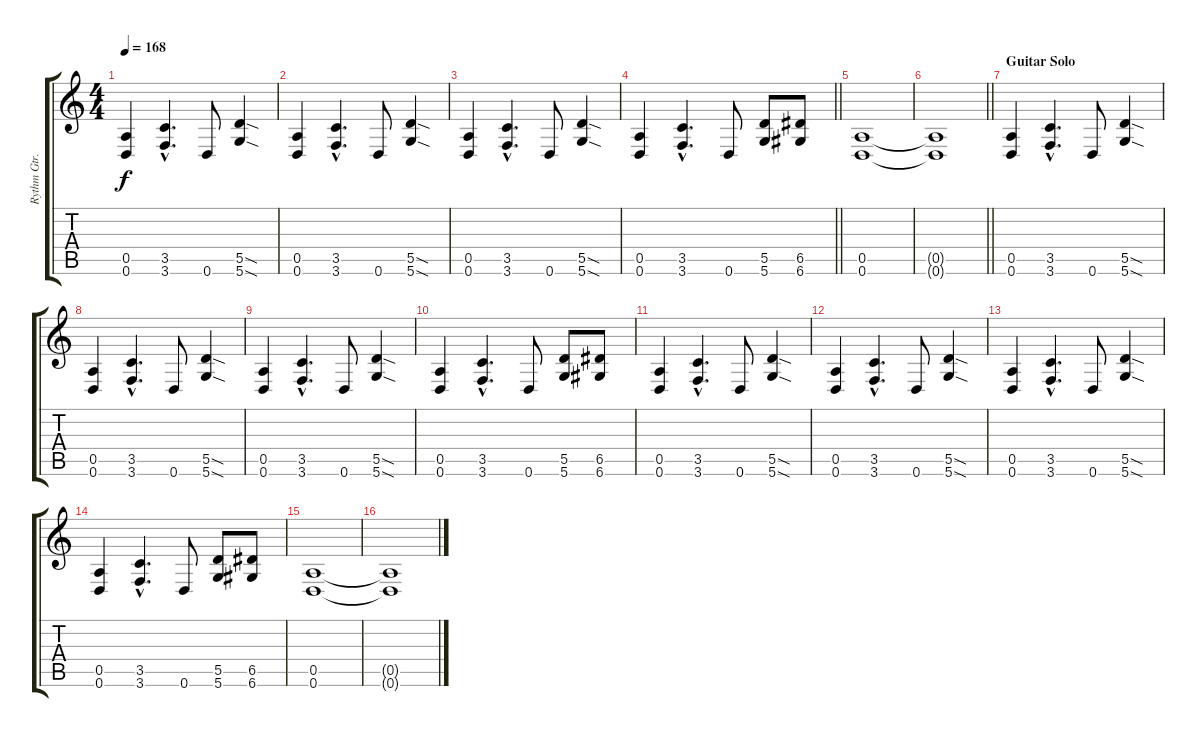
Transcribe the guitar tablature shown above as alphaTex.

\track ("Rythm Gtr. (J. Laukkonen)" "Rythm Gtr.") {instrument distortionguitar}
\staff {score tabs}
\tuning (E4 B3 G3 D3 A2 D2) {hide}
\ts (4 4)
\tempo 168
\clef g2
\ks c
(0.5 0.6).4{dy f} (3.5{hac} 3.6{hac}).4{d} 0.6.8 (5.5{sod} 5.6{sod}).4 |
(0.5 0.6).4 (3.5{hac} 3.6{hac}).4{d} 0.6.8 (5.5{sod} 5.6{sod}).4 |
(0.5 0.6).4 (3.5{hac} 3.6{hac}).4{d} 0.6.8 (5.5{sod} 5.6{sod}).4 |
\barLineRight lightlight
(0.5 0.6).4 (3.5{hac} 3.6{hac}).4{d} 0.6.8 (5.5 5.6).8 (6.5 6.6).8 |
(0.5 0.6).1 |
\barLineRight lightlight
(0.5{t} 0.6{t}).1 |
\section ("" "Guitar Solo ")
(0.5 0.6).4 (3.5{hac} 3.6{hac}).4{d} 0.6.8 (5.5{sod} 5.6{sod}).4 |
(0.5 0.6).4 (3.5{hac} 3.6{hac}).4{d} 0.6.8 (5.5{sod} 5.6{sod}).4 |
(0.5 0.6).4 (3.5{hac} 3.6{hac}).4{d} 0.6.8 (5.5{sod} 5.6{sod}).4 |
(0.5 0.6).4 (3.5{hac} 3.6{hac}).4{d} 0.6.8 (5.5 5.6).8 (6.5 6.6).8 |
(0.5 0.6).4 (3.5{hac} 3.6{hac}).4{d} 0.6.8 (5.5{sod} 5.6{sod}).4 |
(0.5 0.6).4 (3.5{hac} 3.6{hac}).4{d} 0.6.8 (5.5{sod} 5.6{sod}).4 |
(0.5 0.6).4 (3.5{hac} 3.6{hac}).4{d} 0.6.8 (5.5{sod} 5.6{sod}).4 |
(0.5 0.6).4 (3.5{hac} 3.6{hac}).4{d} 0.6.8 (5.5 5.6).8 (6.5 6.6).8 |
(0.5 0.6).1 |
(0.5{t} 0.6{t}).1
